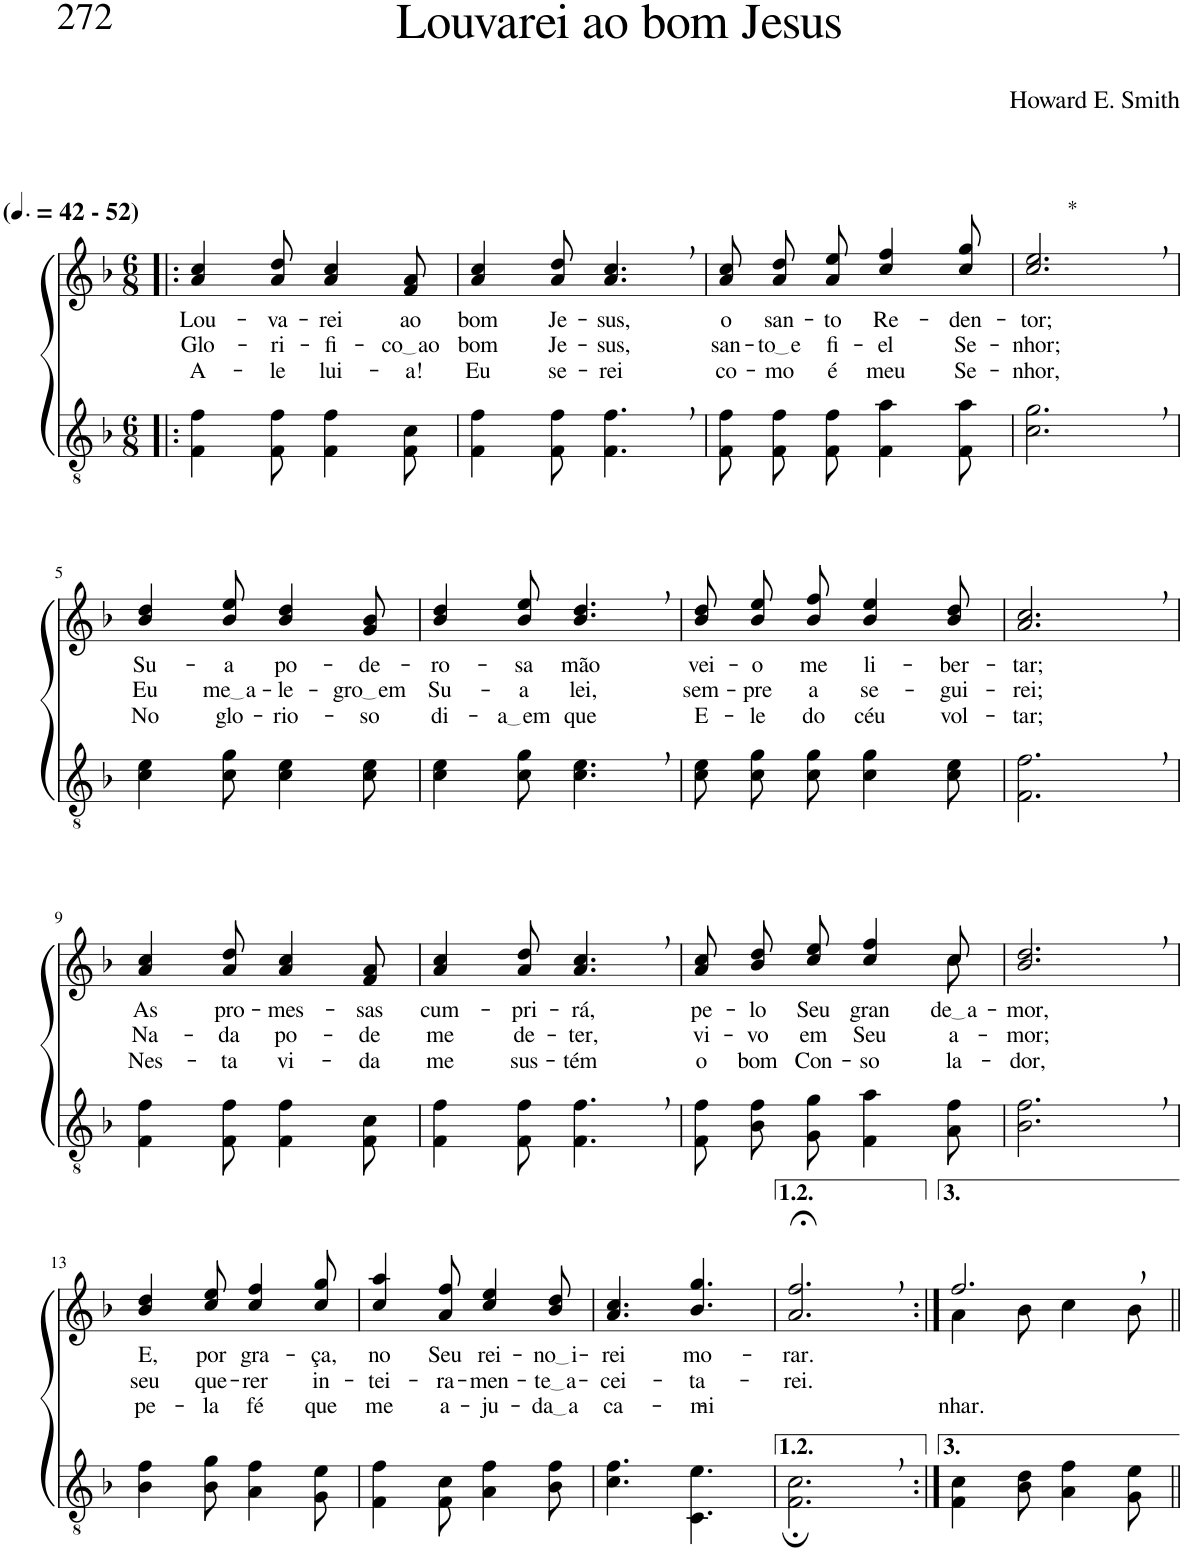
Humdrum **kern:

**kern	**kern	**text	**text	**text
*part2	*part1	*part1	*part1	*part1
*staff2	*staff1	*staff1	*staff1	*staff1
*I"Parte III e IV	*I"Parte I e II	*	*	*
*clefGv2	*clefG2	*	*	*
*Trd4c7	*Trd4c7	*	*	*
*k[b-]	*k[b-]	*	*	*
*M6/8	*M6/8	*	*	*
*MM63	*MM63	*	*	*
=1!|:	=1!|:	=1!|:	=1!|:	=1!|:
!	!LO:TX:a:B:t=(	!	!	!
!	!LO:TX:a:B:t=- 52)	!	!	!
!	!	!LO:LY:b	!LO:LY:b	!LO:LY:b
4F\ 4f\	4a/ 4cc/	Lou-	Glo-	A-
!	!	!LO:LY:b	!LO:LY:b	!LO:LY:b
8F\ 8f\	8a/ 8dd/	-va-	-ri-	-le
!	!	!LO:LY:b	!LO:LY:b	!LO:LY:b
4F\ 4f\	4a/ 4cc/	-rei	-fi-	lui-
!	!	!LO:LY:b	!LO:LY:b	!LO:LY:b
8F\ 8c\	8f/ 8a/	ao	co ao	-a!
=2	=2	=2	=2	=2
!	!	!LO:LY:b	!LO:LY:b	!LO:LY:b
4F\ 4f\	4a/ 4cc/	bom	bom	Eu
!	!	!LO:LY:b	!LO:LY:b	!LO:LY:b
8F\ 8f\	8a/ 8dd/	Je-	Je-	se-
!	!	!LO:LY:b	!LO:LY:b	!LO:LY:b
4.F\, 4.f\,	4.a/, 4.cc/,	-sus,	-sus,	-rei
=3	=3	=3	=3	=3
!	!	!LO:LY:b	!LO:LY:b	!LO:LY:b
8F\ 8f\L	8a\ 8cc\L	o	san-	co-
!	!	!LO:LY:b	!LO:LY:b	!LO:LY:b
8F\ 8f\	8a\ 8dd\	san-	to e	-mo
!	!	!LO:LY:b	!LO:LY:b	!LO:LY:b
8F\ 8f\J	8a\ 8ee\J	-to	fi-	é
!	!	!LO:LY:b	!LO:LY:b	!LO:LY:b
4F\ 4a\	4cc/ 4ff/	Re-	-el	meu
!	!	!LO:LY:b	!LO:LY:b	!LO:LY:b
8F\ 8a\	8cc/ 8gg/	-den-	Se-	Se-
=4	=4	=4	=4	=4
!	!LO:TX:a:t=*	!	!	!
!	!	!LO:LY:b	!LO:LY:b	!LO:LY:b
2.c\, 2.g\,	2.cc/, 2.ee/,	-tor;	-nhor;	-nhor,
!!LO:LB:g=z
=5	=5	=5	=5	=5
!	!	!LO:LY:b	!LO:LY:b	!LO:LY:b
4c\ 4e\	4b-/ 4dd/	Su-	Eu	No
!	!	!LO:LY:b	!LO:LY:b	!LO:LY:b
8c\ 8g\	8b-/ 8ee/	-a	me a	glo-
!	!	!LO:LY:b	!LO:LY:b	!LO:LY:b
4c\ 4e\	4b-/ 4dd/	po-	-le-	-rio-
!	!	!LO:LY:b	!LO:LY:b	!LO:LY:b
8c\ 8e\	8g/ 8b-/	-de-	gro em	-so
=6	=6	=6	=6	=6
!	!	!LO:LY:b	!LO:LY:b	!LO:LY:b
4c\ 4e\	4b-/ 4dd/	-ro-	Su-	di-
!	!	!LO:LY:b	!LO:LY:b	!LO:LY:b
8c\ 8g\	8b-/ 8ee/	-sa	-a	a em
!	!	!LO:LY:b	!LO:LY:b	!LO:LY:b
4.c\, 4.e\,	4.b-/, 4.dd/,	mão	lei,	que
=7	=7	=7	=7	=7
!	!	!LO:LY:b	!LO:LY:b	!LO:LY:b
8c\ 8e\L	8b-\ 8dd\L	vei-	sem-	E-
!	!	!LO:LY:b	!LO:LY:b	!LO:LY:b
8c\ 8g\	8b-\ 8ee\	-o	-pre	-le
!	!	!LO:LY:b	!LO:LY:b	!LO:LY:b
8c\ 8g\J	8b-\ 8ff\J	me	a	do
!	!	!LO:LY:b	!LO:LY:b	!LO:LY:b
4c\ 4g\	4b-/ 4ee/	li-	se-	céu
!	!	!LO:LY:b	!LO:LY:b	!LO:LY:b
8c\ 8e\	8b-/ 8dd/	-ber-	-gui-	vol-
=8	=8	=8	=8	=8
!	!	!LO:LY:b	!LO:LY:b	!LO:LY:b
2.F\, 2.f\,	2.a/, 2.cc/,	-tar;	-rei;	-tar;
!!LO:LB:g=z
=9	=9	=9	=9	=9
!	!	!LO:LY:b	!LO:LY:b	!LO:LY:b
4F\ 4f\	4a/ 4cc/	As	Na-	Nes-
!	!	!LO:LY:b	!LO:LY:b	!LO:LY:b
8F\ 8f\	8a/ 8dd/	pro-	-da	-ta
!	!	!LO:LY:b	!LO:LY:b	!LO:LY:b
4F\ 4f\	4a/ 4cc/	-mes-	po-	vi-
!	!	!LO:LY:b	!LO:LY:b	!LO:LY:b
8F\ 8c\	8f/ 8a/	-sas	-de	-da
=10	=10	=10	=10	=10
!	!	!LO:LY:b	!LO:LY:b	!LO:LY:b
4F\ 4f\	4a/ 4cc/	cum-	me	me
!	!	!LO:LY:b	!LO:LY:b	!LO:LY:b
8F\ 8f\	8a/ 8dd/	-pri-	de-	sus-
!	!	!LO:LY:b	!LO:LY:b	!LO:LY:b
4.F\, 4.f\,	4.a/, 4.cc/,	-rá,	-ter,	-tém
=11	=11	=11	=11	=11
!	!	!LO:LY:b	!LO:LY:b	!LO:LY:b
*	*^	*	*	*
8F\ 8f\L	8a\ 8cc\L	8ryy	pe-	vi-	o
!	!	!	!LO:LY:b	!LO:LY:b	!LO:LY:b
*	*v	*v	*	*	*
8B-\ 8f\	8b-\ 8dd\	-lo	-vo	bom
!	!	!LO:LY:b	!LO:LY:b	!LO:LY:b
8G\ 8g\J	8cc\ 8ee\J	Seu	em	Con-
!	!	!LO:LY:b	!LO:LY:b	!LO:LY:b
4F\ 4a\	4cc/ 4ff/	gran-	Seu	-so-
*	*^	*	*	*
!	!	!	!LO:LY:b	!LO:LY:b	!LO:LY:b
8A\ 8f\	8cc/	8cc\	de a	a-	-la-
=12	=12	=12	=12	=12	=12
!	!	!	!LO:LY:b	!LO:LY:b	!LO:LY:b
*	*v	*v	*	*	*
2.B-\, 2.f\,	2.b-/, 2.dd/,	mor,	-mor;	dor,
!!LO:LB:g=z
=13	=13	=13	=13	=13
!	!	!LO:LY:b	!LO:LY:b	!LO:LY:b
4B-\ 4f\	4b-/ 4dd/	E,	seu	pe-
!	!	!LO:LY:b	!LO:LY:b	!LO:LY:b
8B-\ 8g\	8cc/ 8ee/	por	que-	-la
!	!	!LO:LY:b	!LO:LY:b	!LO:LY:b
4A\ 4f\	4cc/ 4ff/	gra-	-rer	fé
!	!	!LO:LY:b	!LO:LY:b	!LO:LY:b
8G\ 8e\	8cc/ 8gg/	-ça,	in-	que
=14	=14	=14	=14	=14
!	!	!LO:LY:b	!LO:LY:b	!LO:LY:b
4F\ 4f\	4cc/ 4aa/	no	-tei-	me
!	!	!LO:LY:b	!LO:LY:b	!LO:LY:b
8F\ 8c\	8a/ 8ff/	Seu	-ra-	a-
!	!	!LO:LY:b	!LO:LY:b	!LO:LY:b
4A\ 4f\	4cc/ 4ee/	rei-	-men-	-ju-
!	!	!LO:LY:b	!LO:LY:b	!LO:LY:b
8B-\ 8f\	8b-/ 8dd/	no i	te a	da a
=15	=15	=15	=15	=15
!	!	!LO:LY:b	!LO:LY:b	!LO:LY:b
4.c\ 4.f\	4.a/ 4.cc/	-rei	-cei-	ca-
!	!	!LO:LY:b	!LO:LY:b	!LO:LY:b
4.C\ 4.e\	4.b-/ 4.gg/	mo-	-ta-	-mi-
=16	=16	=16	=16	=16
!	!	!LO:LY:b	!LO:LY:b	!
2.F\;, 2.c\;,	2.a/;<, 2.ff/;<,	-rar.	-rei.	.
=17:|!	=17:|!	=17:|!	=17:|!	=17:|!
*	*^	*	*	*
!	!	!	!	!	!LO:LY:b
4F\ 4c\	2.ff,/	4a\	.	.	-nhar.
8B-\ 8d\	.	8b-\	.	.	.
4A\ 4f\	.	4cc\	.	.	.
8G\ 8e\	.	8b-\	.	.	.
*	*v	*v	*	*	*
=||	=||	=||	=||	=||
*-	*-	*-	*-	*-
